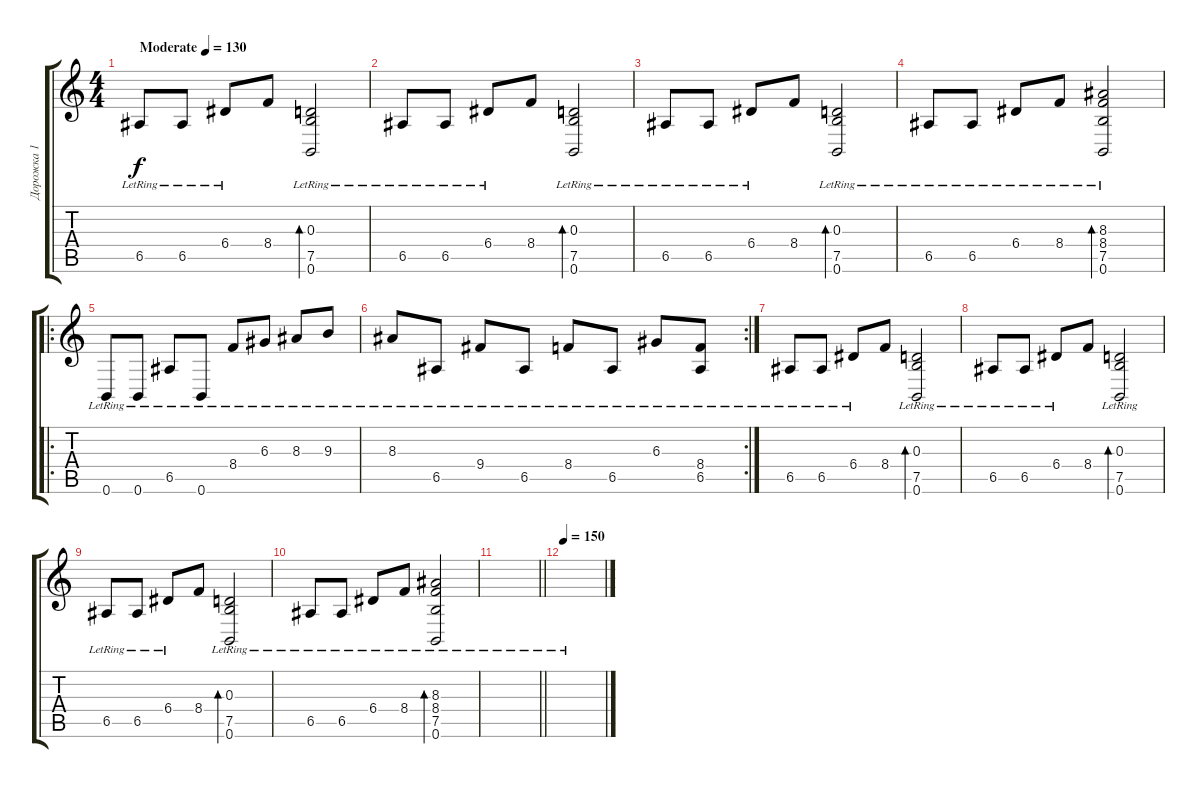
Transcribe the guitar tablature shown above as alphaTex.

\track ("Дорожка 1" "Дорожка 1") {instrument acousticguitarsteel}
\staff {score tabs}
\tuning (B3 Gb3 D3 A2 E2 B1) {hide}
\ts (4 4)
\tempo (130 "Moderate")
\tempo 100
\tempo (130 "Moderate")
\clef g2
\ks c
6.5{lr}.8{dy f instrument acousticguitarsteel} 6.5{lr}.8 6.4{lr}.8 8.4.8 (0.3{lr} 7.5{lr} 0.6{lr}).2{bd 30} |
6.5{lr}.8 6.5{lr}.8 6.4{lr}.8 8.4.8 (0.3{lr} 7.5{lr} 0.6{lr}).2{bd 30} |
6.5{lr}.8 6.5{lr}.8 6.4{lr}.8 8.4.8 (0.3{lr} 7.5{lr} 0.6{lr}).2{bd 30} |
6.5{lr}.8 6.5{lr}.8 6.4{lr}.8 8.4{lr}.8 (8.3{lr} 8.4{lr} 7.5{lr} 0.6{lr}).2{bd 30} |
\ro
0.6{lr}.8 0.6{lr}.8 6.5{lr}.8 0.6{lr}.8 8.4{lr}.8 6.3{lr}.8 8.3{lr}.8 9.3{lr}.8 |
\rc 2
8.3{lr}.8 6.5{lr}.8 9.4{lr}.8 6.5{lr}.8 8.4{lr}.8 6.5{lr}.8 6.3{lr}.8 (8.4{lr} 6.5{lr}).8 |
6.5{lr}.8 6.5{lr}.8 6.4{lr}.8 8.4.8 (0.3{lr} 7.5{lr} 0.6{lr}).2{bd 30} |
6.5{lr}.8 6.5{lr}.8 6.4{lr}.8 8.4.8 (0.3{lr} 7.5{lr} 0.6{lr}).2{bd 30} |
6.5{lr}.8 6.5{lr}.8 6.4{lr}.8 8.4.8 (0.3{lr} 7.5{lr} 0.6{lr}).2{bd 30} |
6.5{lr}.8 6.5{lr}.8 6.4{lr}.8 8.4{lr}.8 (8.3{lr} 8.4{lr} 7.5{lr} 0.6{lr}).2{bd 30} |
\barLineRight lightlight
|
\tempo 150
